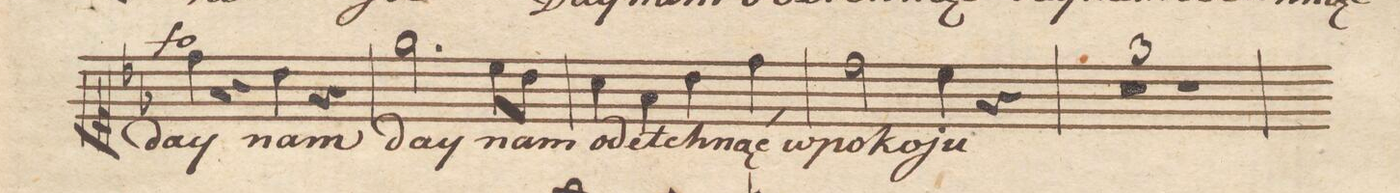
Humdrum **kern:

**kern	**text	**dynam
*I"Soprano.	*	*
*clefC1	*	*
*k[b-e-]	*	*
*met(c|)	*	*
*M2/2	*	*
4dd\	day	f
4r	.	.
4b-\	nam	.
4r	.	.
=60	=60	=60
2.ee-\	day	.
8cc\L	nam	.
8b-\J	.	.
=61	=61	=61
4a\	o-	.
4f\	-detch-	.
4b-\	-nąć	.
4dd\	w_po-	.
=62	=62	=62
2dd\	-ko-	.
4cc\	-ju	.
4r	.	.
=63	=63	=63
0r	.	.
=64	=64	=64
=65	=65	=65
1r	.	.
=66	=66	=66
*-	*-	*-
